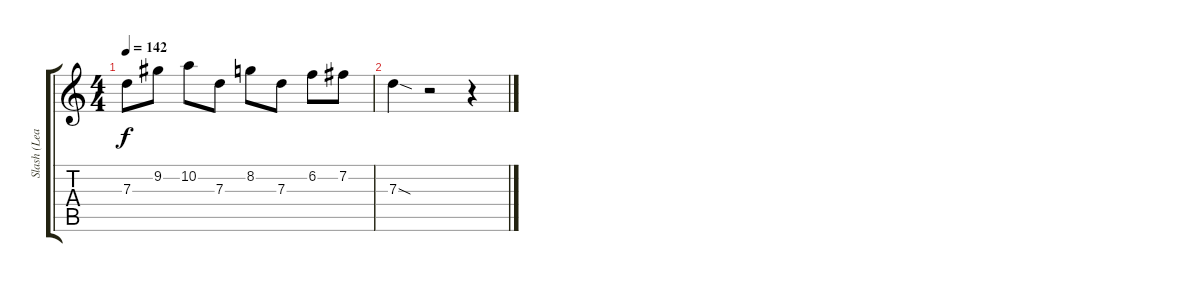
\track ("Slash (Lead Guitar)" "Slash (Lea") {instrument overdrivenguitar}
\staff {score tabs}
\tuning (E4 B3 G3 D3 A2 D2) {hide}
\ts (4 4)
\tempo 142
\clef g2
\ks c
7.3.8{dy f} 9.2.8 10.2.8 7.3.8 8.2.8 7.3.8 6.2.8 7.2.8 |
7.3{sod}.4 r.2 r.4
